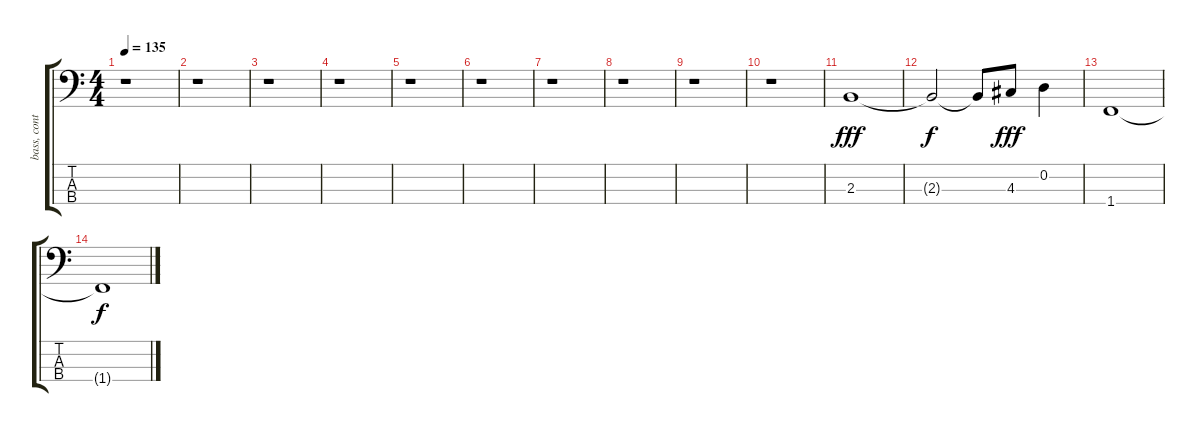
\track ("bass, contrabass" "bass, cont") {instrument electricbassfinger}
\staff {score tabs}
\tuning (G2 D2 A1 E1) {hide}
\ts (4 4)
\tempo 135
\clef f4
\ks c
r.1{dy fff} |
r.1 |
r.1 |
r.1 |
r.1 |
r.1 |
r.1 |
r.1 |
r.1 |
r.1 |
2.3.1 |
2.3{t}.2{dy f} 2.3{t}.8 4.3.8{dy fff} 0.2.4 |
1.4.1 |
1.4{t}.1{dy f}
